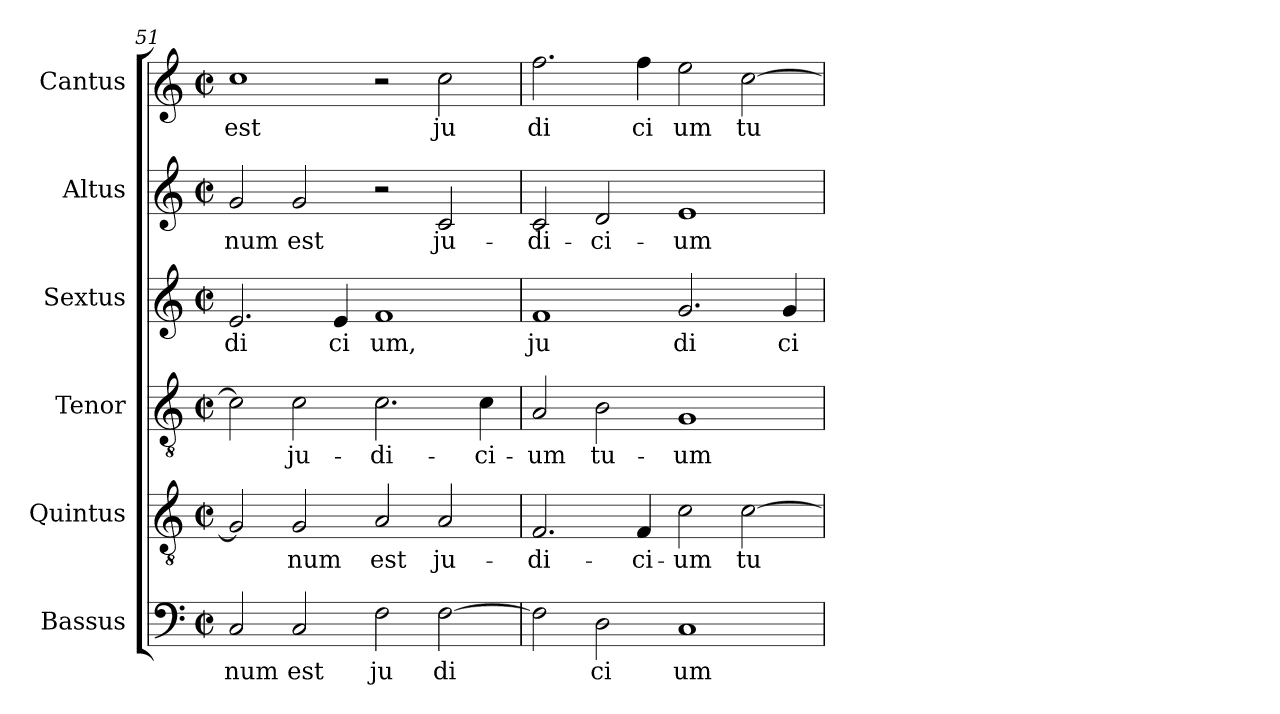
**kern	**text	**kern	**text	**kern	**text	**kern	**text	**kern	**text	**kern	**text
*part6	*part6	*part5	*part5	*part4	*part4	*part3	*part3	*part2	*part2	*part1	*part1
*staff6	*staff6	*staff5	*staff5	*staff4	*staff4	*staff3	*staff3	*staff2	*staff2	*staff1	*staff1
*I"Bassus	*	*I"Quintus	*	*I"Tenor	*	*I"Sextus	*	*I"Altus	*	*I"Cantus	*
*clefF4	*	*clefGv2	*	*clefGv2	*	*clefG2	*	*clefG2	*	*clefG2	*
*k[]	*	*k[]	*	*k[]	*	*k[]	*	*k[]	*	*k[]	*
*C:	*	*C:	*	*C:	*	*C:	*	*C:	*	*C:	*
*M2/2	*	*M2/2	*	*M2/2	*	*M2/2	*	*M2/2	*	*M2/2	*
*met(c|)	*	*met(c|)	*	*met(c|)	*	*met(c|)	*	*met(c|)	*	*met(c|)	*
=51	=51	=51	=51	=51	=51	=51	=51	=51	=51	=51	=51
!	!LO:LY:b:cj	!	!	!	!	!	!LO:LY:b:cj	!	!LO:LY:b:cj	!	!LO:LY:b:cj
2C/	num	2G/]	.	2c\]	.	2.e/	di	2g/	-num	1cc	est
!	!LO:LY:b:cj	!	!LO:LY:b:cj	!	!LO:LY:b:cj	!	!	!	!LO:LY:b:cj	!	!
2C/	est	2G/	-num	2c\	ju-	.	.	2g/	est	.	.
!	!	!	!	!	!	!	!LO:LY:b:cj	!	!	!	!
.	.	.	.	.	.	4e/	ci	.	.	.	.
!	!LO:LY:b:cj	!	!LO:LY:b:cj	!	!LO:LY:b:cj	!	!LO:LY:b:cj	!	!	!	!
2F\	ju	2A/	est	2.c\	-di-	1f	um,	2r	.	2r	.
!	!LO:LY:b:cj	!	!LO:LY:b:cj	!	!	!	!	!	!LO:LY:b:cj	!	!LO:LY:b:cj
[>2F\	di	2A/	ju-	.	.	.	.	2c/	ju-	2cc\	ju
!	!	!	!	!	!LO:LY:b:cj	!	!	!	!	!	!
.	.	.	.	4c\	-ci-	.	.	.	.	.	.
=52	=52	=52	=52	=52	=52	=52	=52	=52	=52	=52	=52
!	!	!	!LO:LY:b:cj	!	!LO:LY:b:cj	!	!LO:LY:b:cj	!	!LO:LY:b:cj	!	!LO:LY:b:cj
2F\]	.	2.F/	-di-	2A/	-um	1f	ju	2c/	-di-	2.ff\	di
!	!LO:LY:b:cj	!	!	!	!LO:LY:b:cj	!	!	!	!LO:LY:b:cj	!	!
2D\	ci	.	.	2B\	tu-	.	.	2d/	-ci-	.	.
!	!	!	!LO:LY:b:cj	!	!	!	!	!	!	!	!LO:LY:b:cj
.	.	4F/	-ci-	.	.	.	.	.	.	4ff\	ci
!	!LO:LY:b:cj	!	!LO:LY:b:cj	!	!LO:LY:b:cj	!	!LO:LY:b:cj	!	!LO:LY:b:cj	!	!LO:LY:b:cj
1C	um	2c\	-um	1G	-um	2.g/	di	1e	-um	2ee\	um
!	!	!	!LO:LY:b:cj	!	!	!	!	!	!	!	!LO:LY:b:cj
.	.	[>2c\	tu-	.	.	.	.	.	.	[>2cc\	tu
!	!	!	!	!	!	!	!LO:LY:b:cj	!	!	!	!
.	.	.	.	.	.	4g/	ci	.	.	.	.
=	=	=	=	=	=	=	=	=	=	=	=
*-	*-	*-	*-	*-	*-	*-	*-	*-	*-	*-	*-
